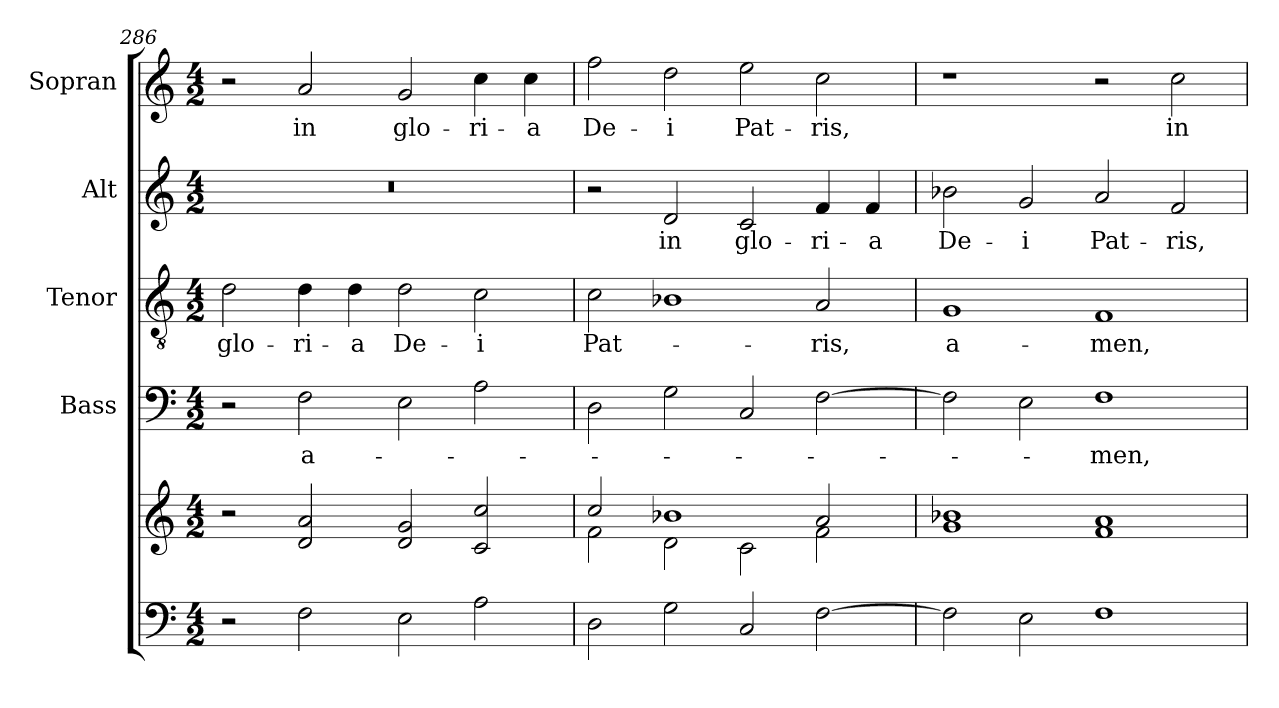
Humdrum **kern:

**kern	**kern	**kern	**text	**kern	**text	**kern	**text	**kern	**text
*part5	*part5	*part4	*part4	*part3	*part3	*part2	*part2	*part1	*part1
*staff6	*staff5	*staff4	*staff4	*staff3	*staff3	*staff2	*staff2	*staff1	*staff1
*	*	*I"Bass	*	*I"Tenor	*	*I"Alt	*	*I"Sopran	*
*	*	*I'B.	*	*I'T.	*	*I'A.	*	*I'S.	*
*clefF4	*clefG2	*clefF4	*	*clefGv2	*	*clefG2	*	*clefG2	*
*k[]	*k[]	*k[]	*	*k[]	*	*k[]	*	*k[]	*
*C:	*C:	*C:	*	*C:	*	*C:	*	*C:	*
*M4/2	*M4/2	*M4/2	*	*M4/2	*	*M4/2	*	*M4/2	*
=286	=286	=286	=286	=286	=286	=286	=286	=286	=286
!	!	!	!	!	!LO:LY:b	!	!	!	!
2r	2r	2r	.	2d\	glo-	0r	.	2r	.
!	!	!	!LO:LY:b	!	!LO:LY:b	!	!	!	!LO:LY:b
2F\	2d/ 2a/	2F\	a-	4d\	-ri-	.	.	2a/	in
!	!	!	!	!	!LO:LY:b	!	!	!	!
.	.	.	.	4d\	-a	.	.	.	.
!	!	!	!	!	!LO:LY:b	!	!	!	!LO:LY:b
2E\	2d/ 2g/	2E\	.	2d\	De-	.	.	2g/	glo-
!	!	!	!	!	!LO:LY:b	!	!	!	!LO:LY:b
2A\	2c/ 2cc/	2A\	.	2c\	-i	.	.	4cc\	-ri-
!	!	!	!	!	!	!	!	!	!LO:LY:b
.	.	.	.	.	.	.	.	4cc\	-a
=287	=287	=287	=287	=287	=287	=287	=287	=287	=287
*	*^	*	*	*	*	*	*	*	*
!	!	!	!	!	!	!LO:LY:b	!	!	!	!LO:LY:b
2D\	2cc/	2f\	2D\	.	2c\	Pat-	2r	.	2ff\	De-
!	!	!	!	!	!	!	!	!LO:LY:b	!	!LO:LY:b
2G\	1b-X	2d\	2G\	.	1B-X	.	2d/	in	2dd\	-i
!	!	!	!	!	!	!	!	!LO:LY:b	!	!LO:LY:b
2C/	.	2c\	2C/	.	.	.	2c/	glo-	2ee\	Pat-
!	!	!	!	!	!	!LO:LY:b	!	!LO:LY:b	!	!LO:LY:b
[2F\	2a/	2f\	[2F\	.	2A/	-ris,	4f/	-ri-	2cc\	-ris,
!	!	!	!	!	!	!	!	!LO:LY:b	!	!
.	.	.	.	.	.	.	4f/	-a	.	.
*	*v	*v	*	*	*	*	*	*	*	*
!!LO:LB:g=z
=288	=288	=288	=288	=288	=288	=288	=288	=288	=288
!	!	!	!	!	!LO:LY:b	!	!LO:LY:b	!	!
2F\]	1g 1b-X	2F\]	.	1G	a-	2b-X\	De-	1r	.
!	!	!	!	!	!	!	!LO:LY:b	!	!
2E\	.	2E\	.	.	.	2g/	-i	.	.
!	!	!	!LO:LY:b	!	!LO:LY:b	!	!LO:LY:b	!	!
1F	1f 1a	1F	-men,	1F	-men,	2a/	Pat-	2r	.
!	!	!	!	!	!	!	!LO:LY:b	!	!LO:LY:b
.	.	.	.	.	.	2f/	-ris,	2cc\	in
=	=	=	=	=	=	=	=	=	=
*-	*-	*-	*-	*-	*-	*-	*-	*-	*-
